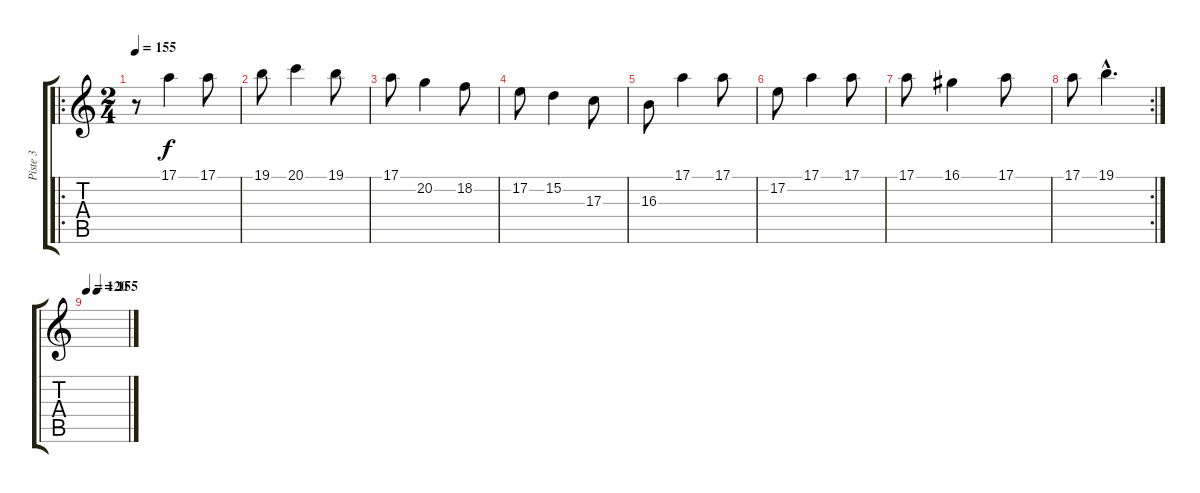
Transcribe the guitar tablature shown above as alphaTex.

\track ("Piste 3" "Piste 3") {instrument flute}
\staff {score tabs}
\tuning (E4 B3 G3 D3 A2 E2) {hide}
\ro
\ts (2 4)
\tempo 155
\tempo 120
\tempo 155
\clef g2
\ks c
r.8{dy f instrument flute} 17.1.4 17.1.8 |
19.1.8 20.1.4 19.1.8 |
17.1.8 20.2.4 18.2.8 |
17.2.8 15.2.4 17.3.8 |
16.3.8 17.1.4 17.1.8 |
17.2.8 17.1.4 17.1.8 |
17.1.8 16.1.4 17.1.8 |
\rc 2
17.1.8 19.1{hac}.4{d} |
\tempo 120
\tempo (155 0.25)
